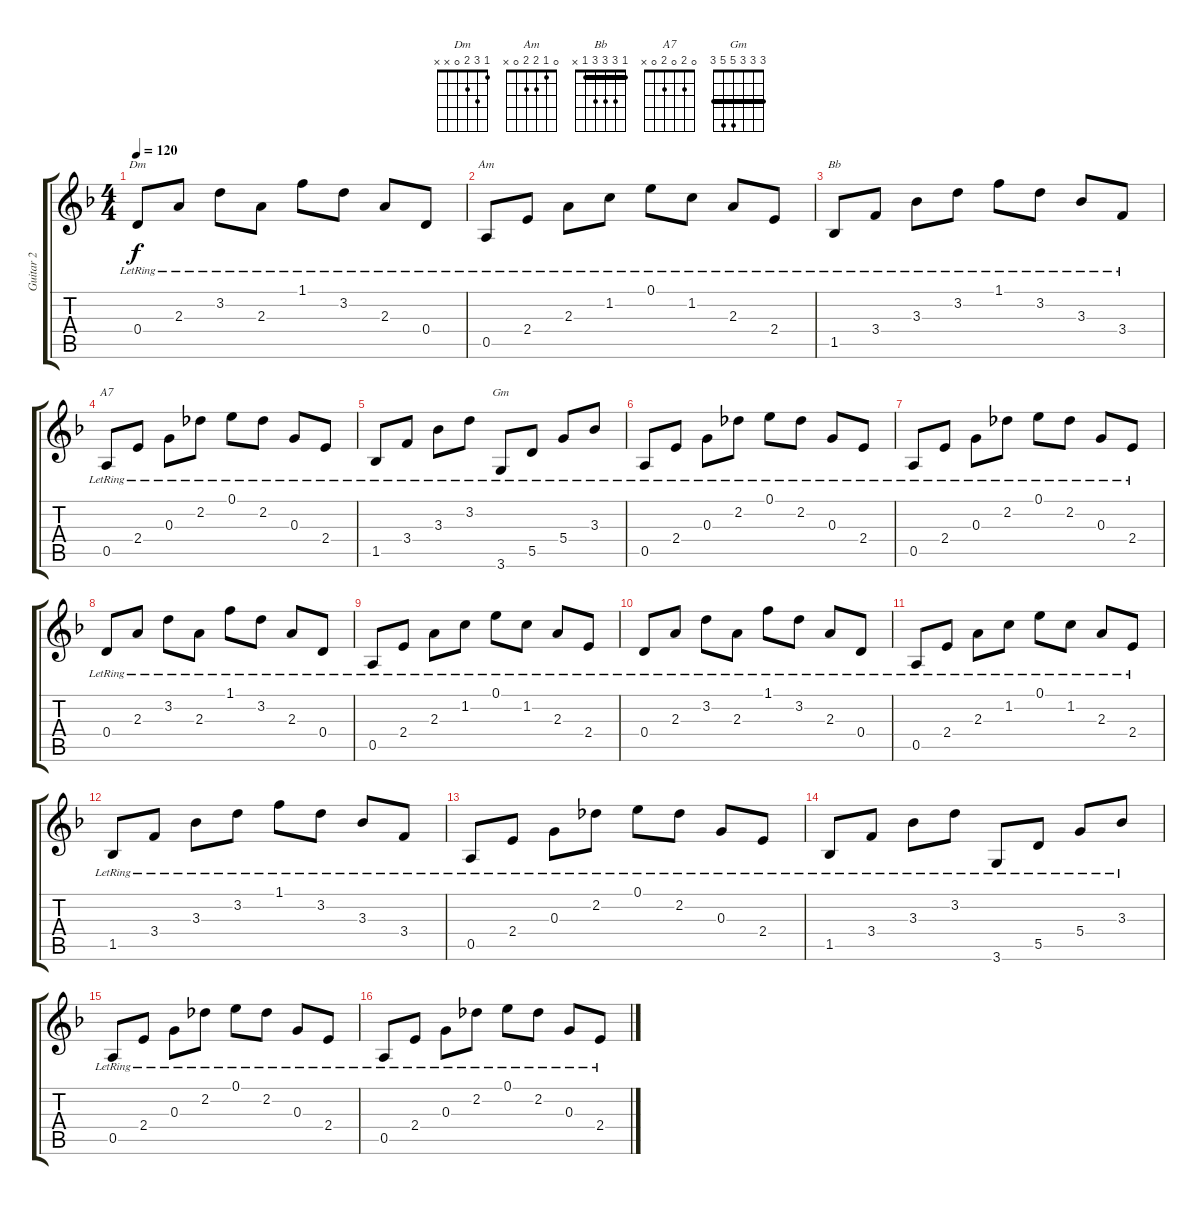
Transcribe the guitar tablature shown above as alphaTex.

\track ("Guitar 2" "Guitar 2") {instrument acousticguitarsteel}
\staff {score tabs}
\tuning (E4 B3 G3 D3 A2 E2) {hide}
\chord ("Dm" 1 3 2 0 x x)
\chord ("Am" 0 1 2 2 0 x)
\chord ("Bb" 1 3 3 3 1 x) {barre 1}
\chord ("A7" 0 2 0 2 0 x)
\chord ("Gm" 3 3 3 5 5 3) {barre 3}
\ts (4 4)
\tempo 120
\clef g2
\ks dminor
0.4{lr}.8{ch "Dm" dy f} 2.3{lr}.8 3.2{lr}.8 2.3{lr}.8 1.1{lr}.8 3.2{lr}.8 2.3{lr}.8 0.4{lr}.8 |
0.5{lr}.8{ch "Am"} 2.4{lr}.8 2.3{lr}.8 1.2{lr}.8 0.1{lr}.8 1.2{lr}.8 2.3{lr}.8 2.4{lr}.8 |
1.5{lr}.8{ch "Bb"} 3.4{lr}.8 3.3{lr}.8 3.2{lr}.8 1.1{lr}.8 3.2{lr}.8 3.3{lr}.8 3.4{lr}.8 |
0.5{lr}.8{ch "A7"} 2.4{lr}.8 0.3{lr}.8 2.2{lr}.8 0.1{lr}.8 2.2{lr}.8 0.3{lr}.8 2.4{lr}.8 |
1.5{lr}.8 3.4{lr}.8 3.3{lr}.8 3.2{lr}.8 3.6{lr}.8{ch "Gm"} 5.5{lr}.8 5.4{lr}.8 3.3{lr}.8 |
0.5{lr}.8 2.4{lr}.8 0.3{lr}.8 2.2{lr}.8 0.1{lr}.8 2.2{lr}.8 0.3{lr}.8 2.4{lr}.8 |
0.5{lr}.8 2.4{lr}.8 0.3{lr}.8 2.2{lr}.8 0.1{lr}.8 2.2{lr}.8 0.3{lr}.8 2.4{lr}.8 |
0.4{lr}.8 2.3{lr}.8 3.2{lr}.8 2.3{lr}.8 1.1{lr}.8 3.2{lr}.8 2.3{lr}.8 0.4{lr}.8 |
0.5{lr}.8 2.4{lr}.8 2.3{lr}.8 1.2{lr}.8 0.1{lr}.8 1.2{lr}.8 2.3{lr}.8 2.4{lr}.8 |
0.4{lr}.8 2.3{lr}.8 3.2{lr}.8 2.3{lr}.8 1.1{lr}.8 3.2{lr}.8 2.3{lr}.8 0.4{lr}.8 |
0.5{lr}.8 2.4{lr}.8 2.3{lr}.8 1.2{lr}.8 0.1{lr}.8 1.2{lr}.8 2.3{lr}.8 2.4{lr}.8 |
1.5{lr}.8 3.4{lr}.8 3.3{lr}.8 3.2{lr}.8 1.1{lr}.8 3.2{lr}.8 3.3{lr}.8 3.4{lr}.8 |
0.5{lr}.8 2.4{lr}.8 0.3{lr}.8 2.2{lr}.8 0.1{lr}.8 2.2{lr}.8 0.3{lr}.8 2.4{lr}.8 |
1.5{lr}.8 3.4{lr}.8 3.3{lr}.8 3.2{lr}.8 3.6{lr}.8 5.5{lr}.8 5.4{lr}.8 3.3{lr}.8 |
0.5{lr}.8 2.4{lr}.8 0.3{lr}.8 2.2{lr}.8 0.1{lr}.8 2.2{lr}.8 0.3{lr}.8 2.4{lr}.8 |
0.5{lr}.8 2.4{lr}.8 0.3{lr}.8 2.2{lr}.8 0.1{lr}.8 2.2{lr}.8 0.3{lr}.8 2.4{lr}.8
